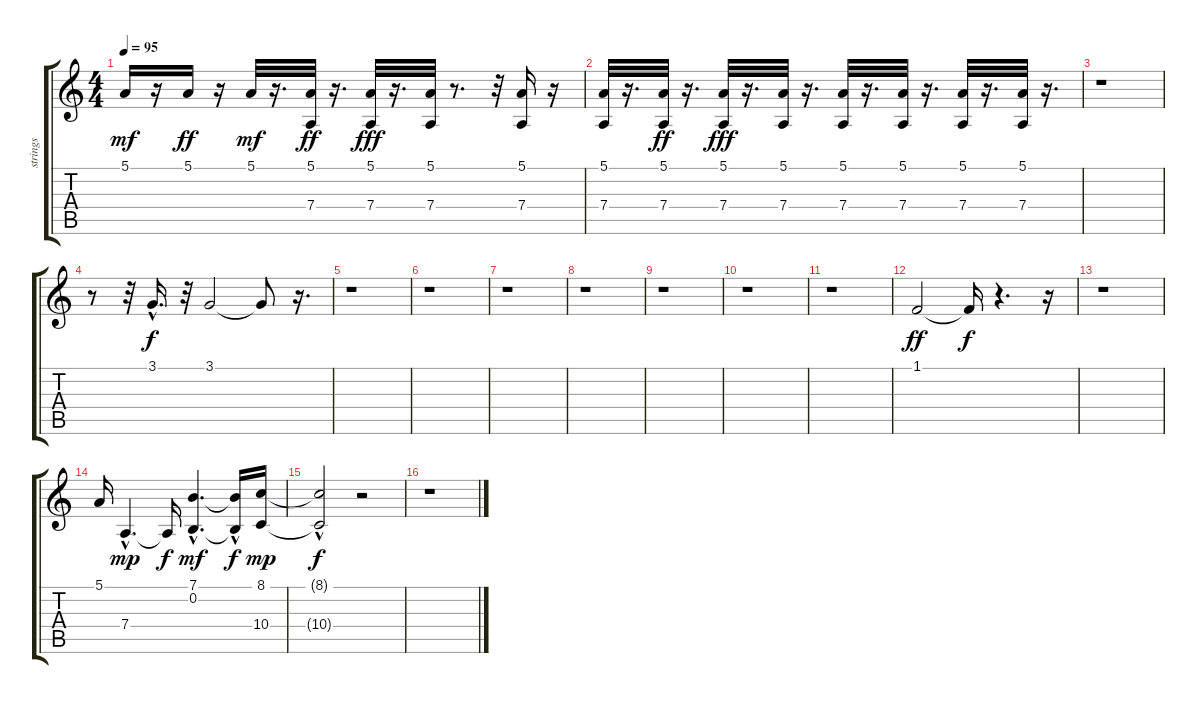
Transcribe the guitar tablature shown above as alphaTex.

\track ("strings" "strings") {instrument stringensemble2}
\staff {score tabs}
\tuning (E4 B3 G3 D3 A2 E2) {hide}
\ts (4 4)
\tempo 95
\clef g2
\ks c
5.1.16{dy mf instrument stringensemble1} r.16 5.1.16{dy ff} r.16 5.1.32{dy mf} r.16{d} (5.1 7.4).32{dy ff} r.16{d} (5.1 7.4).32{dy fff} r.16{d} (5.1 7.4).32 r.8{d} r.32 (5.1 7.4).16 r.16 |
(5.1 7.4).32 r.16{d} (5.1 7.4).32{dy ff} r.16{d} (5.1 7.4).32{dy fff} r.16{d} (5.1 7.4).32 r.16{d} (5.1 7.4).32 r.16{d} (5.1 7.4).32 r.16{d} (5.1 7.4).32 r.16{d} (5.1 7.4).32 r.16{d} |
r.1 |
r.8 r.32 3.1{hac}.16{d dy f instrument guitarharmonics} r.32 3.1.2 3.1{t}.8 r.16{d} |
r.1 |
r.1 |
r.1 |
r.1 |
r.1 |
r.1 |
r.1 |
1.1.2{dy ff} 1.1{t}.16{dy f} r.4{d} r.16 |
r.1 |
5.1.16{instrument stringensemble1} 7.4{hac}.4{d dy mp} 7.4{t}.16{dy f} (7.1{hac} 0.2{hac}).4{d dy mf} (7.1{t} 0.2{hac t}).16{dy f} (8.1 10.4).16{dy mp} |
(8.1{hac t} 10.4{t}).2{dy f} r.2 |
r.1
